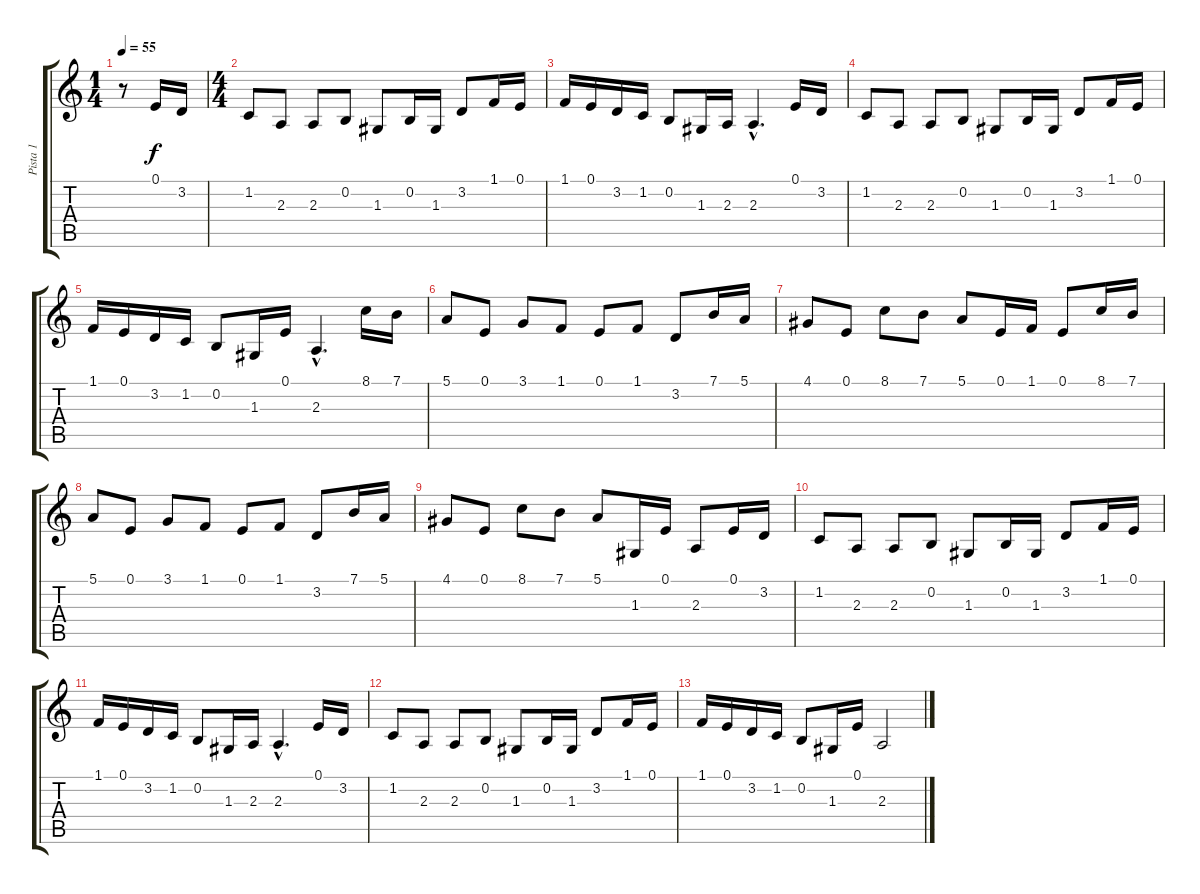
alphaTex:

\track ("Pista 1" "Pista 1") {instrument acousticgrandpiano}
\staff {score tabs}
\tuning (E4 B3 G3 D3 A2 E2) {hide}
\ts (1 4)
\tempo 55
\clef g2
\ks c
r.8{dy f instrument acousticgrandpiano} 0.1.16 3.2.16 |
\ts (4 4)
1.2.8 2.3.8 2.3.8 0.2.8 1.3.8 0.2.16 1.3.16 3.2.8 1.1.16 0.1.16 |
1.1.16 0.1.16 3.2.16 1.2.16 0.2.8 1.3.16 2.3.16 2.3{hac}.4{d} 0.1.16 3.2.16 |
1.2.8 2.3.8 2.3.8 0.2.8 1.3.8 0.2.16 1.3.16 3.2.8 1.1.16 0.1.16 |
1.1.16 0.1.16 3.2.16 1.2.16 0.2.8 1.3.16 0.1.16 2.3{hac}.4{d} 8.1.16 7.1.16 |
5.1.8 0.1.8 3.1.8 1.1.8 0.1.8 1.1.8 3.2.8 7.1.16 5.1.16 |
4.1.8 0.1.8 8.1.8 7.1.8 5.1.8 0.1.16 1.1.16 0.1.8 8.1.16 7.1.16 |
5.1.8 0.1.8 3.1.8 1.1.8 0.1.8 1.1.8 3.2.8 7.1.16 5.1.16 |
4.1.8 0.1.8 8.1.8 7.1.8 5.1.8 1.3.16 0.1.16 2.3.8 0.1.16 3.2.16 |
1.2.8 2.3.8 2.3.8 0.2.8 1.3.8 0.2.16 1.3.16 3.2.8 1.1.16 0.1.16 |
1.1.16 0.1.16 3.2.16 1.2.16 0.2.8 1.3.16 2.3.16 2.3{hac}.4{d} 0.1.16 3.2.16 |
1.2.8 2.3.8 2.3.8 0.2.8 1.3.8 0.2.16 1.3.16 3.2.8 1.1.16 0.1.16 |
1.1.16 0.1.16 3.2.16 1.2.16 0.2.8 1.3.16 0.1.16 2.3.2
